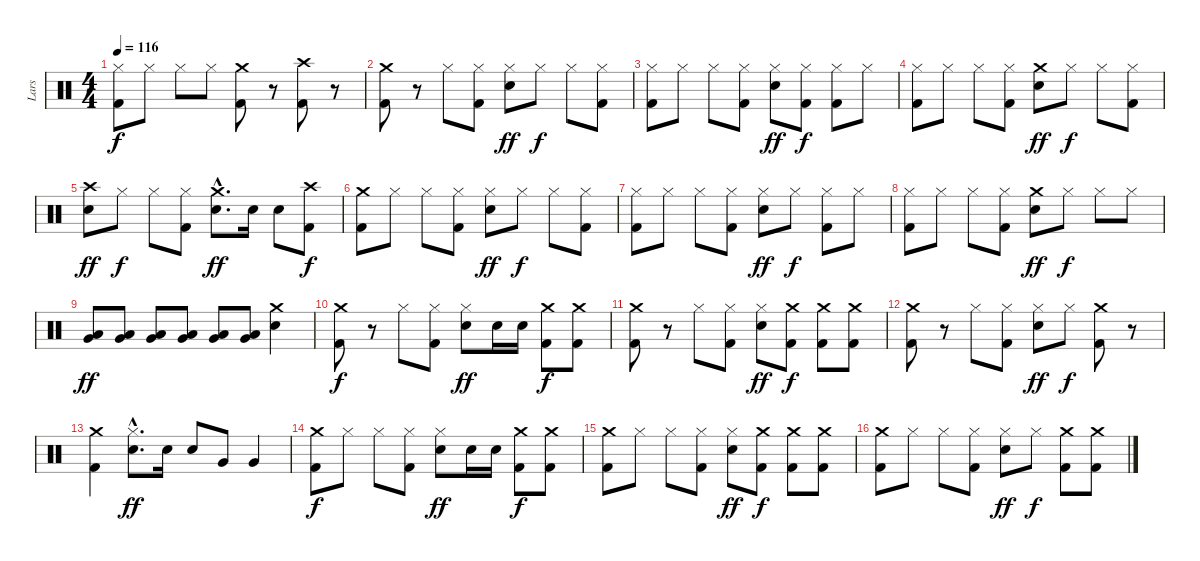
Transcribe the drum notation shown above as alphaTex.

\track ("Lars" "Lars") {instrument percussion}
\staff {score}
\articulation defaults
\ts (4 4)
\tempo 116
\clef neutral
\ks aminor
("Hi-Hat (closed)" "Kick (hit) 2").8{dy f} "Hi-Hat (closed)".8 "Hi-Hat (closed)".8 "Hi-Hat (closed)".8 ("Crash medium (hit)" "Kick (hit) 2").8 r.8 ("Crash high (hit)" "Kick (hit) 2").8 r.8 |
("Crash medium (hit)" "Kick (hit) 2").8 r.8 "Hi-Hat (closed)".8 ("Hi-Hat (closed)" "Kick (hit) 2").8 ("Hi-Hat (closed)" "Snare (hit) 2").8{dy ff} "Hi-Hat (closed)".8{dy f} "Hi-Hat (closed)".8 ("Hi-Hat (closed)" "Kick (hit) 2").8 |
("Hi-Hat (closed)" "Kick (hit) 2").8 "Hi-Hat (closed)".8 "Hi-Hat (closed)".8 ("Hi-Hat (closed)" "Kick (hit) 2").8 ("Hi-Hat (closed)" "Snare (hit) 2").8{dy ff} ("Hi-Hat (closed)" "Kick (hit) 2").8{dy f} ("Hi-Hat (closed)" "Kick (hit) 2").8 "Hi-Hat (closed)".8 |
("Hi-Hat (closed)" "Kick (hit) 2").8 "Hi-Hat (closed)".8 "Hi-Hat (closed)".8 ("Hi-Hat (closed)" "Kick (hit) 2").8 ("Crash medium (hit)" "Snare (hit) 2").8{dy ff} "Hi-Hat (closed)".8{dy f} "Hi-Hat (closed)".8 ("Hi-Hat (closed)" "Kick (hit) 2").8 |
("Crash high (hit)" "Snare (hit) 2").8{dy ff} "Hi-Hat (closed)".8{dy f} "Hi-Hat (closed)".8 ("Hi-Hat (closed)" "Kick (hit) 2").8 ("Crash medium (hit)"{hac} "Snare (hit) 2"{hac}).8{d dy ff} "Snare (hit) 2".16 "Snare (hit) 2".8 ("Crash high (hit)" "Kick (hit) 2").8{dy f} |
("Crash medium (hit)" "Kick (hit) 2").8 "Hi-Hat (closed)".8 "Hi-Hat (closed)".8 ("Hi-Hat (closed)" "Kick (hit) 2").8 ("Hi-Hat (closed)" "Snare (hit) 2").8{dy ff} "Hi-Hat (closed)".8{dy f} "Hi-Hat (closed)".8 ("Hi-Hat (closed)" "Kick (hit) 2").8 |
("Hi-Hat (closed)" "Kick (hit) 2").8 "Hi-Hat (closed)".8 "Hi-Hat (closed)".8 ("Hi-Hat (closed)" "Kick (hit) 2").8 ("Hi-Hat (closed)" "Snare (hit) 2").8{dy ff} "Hi-Hat (closed)".8{dy f} ("Hi-Hat (closed)" "Kick (hit) 2").8 "Hi-Hat (closed)".8 |
("Hi-Hat (closed)" "Kick (hit) 2").8 "Hi-Hat (closed)".8 "Hi-Hat (closed)".8 ("Hi-Hat (closed)" "Kick (hit) 2").8 ("Crash medium (hit)" "Snare (hit) 2").8{dy ff} "Hi-Hat (closed)".8{dy f} "Hi-Hat (closed)".8 "Hi-Hat (closed)".8 |
("Low Tom (hit)" "Very Low Tom (hit)").8{dy ff} ("Low Tom (hit)" "Very Low Tom (hit)").8 ("Low Tom (hit)" "Very Low Tom (hit)").8 ("Low Tom (hit)" "Very Low Tom (hit)").8 ("Low Tom (hit)" "Very Low Tom (hit)").8 ("Low Tom (hit)" "Very Low Tom (hit)").8 ("Crash medium (hit)" "Snare (hit) 2").4 |
("Crash medium (hit)" "Kick (hit) 2").8{dy f} r.8 "Hi-Hat (closed)".8 ("Hi-Hat (closed)" "Kick (hit) 2").8 ("Hi-Hat (closed)" "Snare (hit) 2").8{dy ff} "Snare (hit) 2".16 "Snare (hit) 2".16 ("Crash medium (hit)" "Kick (hit) 2").8{dy f} ("Crash medium (hit)" "Kick (hit) 2").8 |
("Crash medium (hit)" "Kick (hit) 2").8 r.8 "Hi-Hat (closed)".8 ("Hi-Hat (closed)" "Kick (hit) 2").8 ("Hi-Hat (closed)" "Snare (hit) 2").8{dy ff} ("Crash medium (hit)" "Kick (hit) 2").8{dy f} ("Crash medium (hit)" "Kick (hit) 2").8 ("Crash medium (hit)" "Kick (hit) 2").8 |
("Crash medium (hit)" "Kick (hit) 2").8 r.8 "Hi-Hat (closed)".8 ("Hi-Hat (closed)" "Kick (hit) 2").8 ("Hi-Hat (closed)" "Snare (hit) 2").8{dy ff} "Hi-Hat (closed)".8{dy f} ("Crash medium (hit)" "Kick (hit) 2").8 r.8 |
("Crash medium (hit)" "Kick (hit) 2").4 ("Hi-Hat (closed)"{hac} "Snare (hit) 2"{hac}).8{d dy ff} "Snare (hit) 2".16 "Snare (hit) 2".8 "Very Low Tom (hit)".8 "Very Low Tom (hit)".4 |
("Crash medium (hit)" "Kick (hit) 2").8{dy f} "Hi-Hat (closed)".8 "Hi-Hat (closed)".8 ("Hi-Hat (closed)" "Kick (hit) 2").8 ("Hi-Hat (closed)" "Snare (hit) 2").8{dy ff} "Snare (hit) 2".16 "Snare (hit) 2".16 ("Crash medium (hit)" "Kick (hit) 2").8{dy f} ("Crash medium (hit)" "Kick (hit) 2").8 |
("Crash medium (hit)" "Kick (hit) 2").8 "Hi-Hat (closed)".8 "Hi-Hat (closed)".8 ("Hi-Hat (closed)" "Kick (hit) 2").8 ("Hi-Hat (closed)" "Snare (hit) 2").8{dy ff} ("Crash medium (hit)" "Kick (hit) 2").8{dy f} ("Crash medium (hit)" "Kick (hit) 2").8 ("Crash medium (hit)" "Kick (hit) 2").8 |
("Crash medium (hit)" "Kick (hit) 2").8 "Hi-Hat (closed)".8 "Hi-Hat (closed)".8 ("Hi-Hat (closed)" "Kick (hit) 2").8 ("Hi-Hat (closed)" "Snare (hit) 2").8{dy ff} "Hi-Hat (closed)".8{dy f} ("Crash medium (hit)" "Kick (hit) 2").8 ("Crash medium (hit)" "Kick (hit) 2").8
